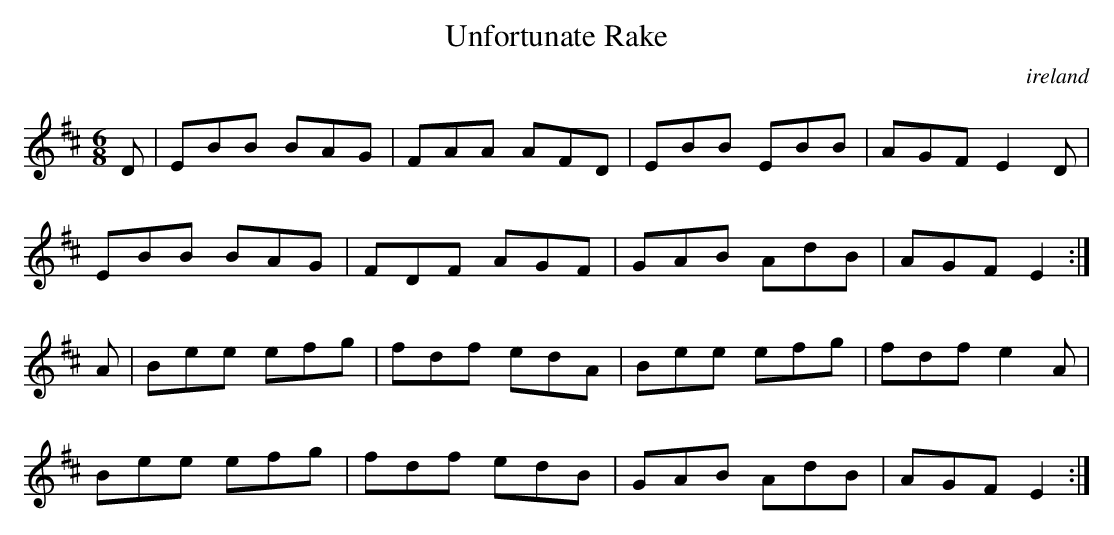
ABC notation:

X:1
T:Unfortunate Rake
O:ireland
M:6/8
L:1/8
K:E Dorian
D|EBB BAG|FAA AFD|EBB EBB|AGF E2D|!
EBB BAG|FDF AGF|GAB AdB|AGF E2:|!
A|Bee efg|fdf edA|Bee efg|fdf e2A|!
Bee efg|fdf edB|GAB AdB|AGF E2:|!
